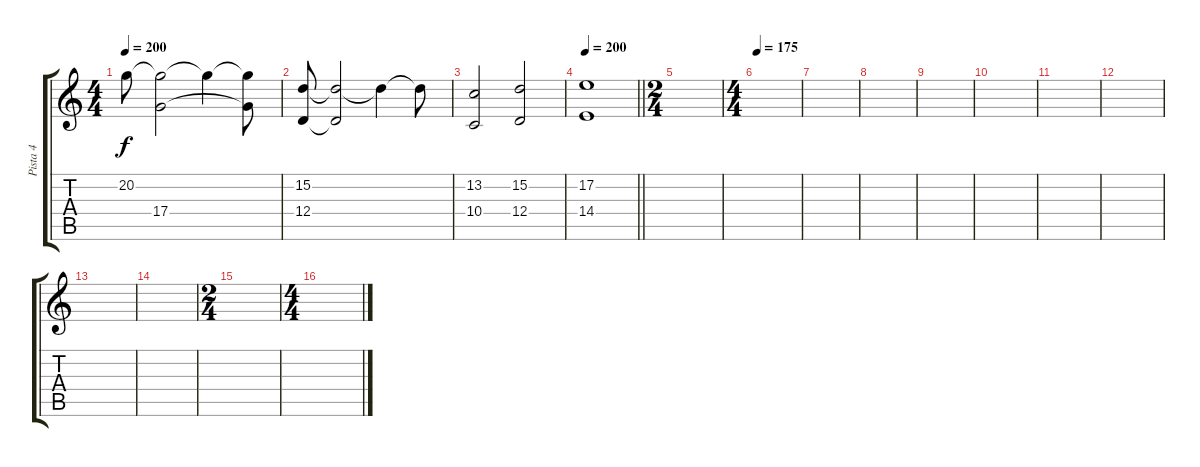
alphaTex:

\track ("Pista 4" "Pista 4") {instrument pad7halo}
\staff {score tabs}
\tuning (E4 B3 G3 D3 A2 E2) {hide}
\ts (4 4)
\tempo 200
\clef g2
\ks c
20.2{t}.8{dy f} (20.2{t} 17.4{t}).2{volume 12} 20.2{t}.4 (20.2{t} 17.4{t}).8 |
(15.2 12.4).8 (15.2{t} 12.4{t}).2{volume 12} 15.2{t}.4 15.2{t}.8 |
(13.2 10.4).2 (15.2 12.4).2 |
\tempo 200
\barLineRight lightlight
(17.2 14.4).1 |
\ts (2 4)
|
\ts (4 4)
\tempo 175
|
|
|
|
|
|
|
|
|
\ts (2 4)
|
\ts (4 4)
